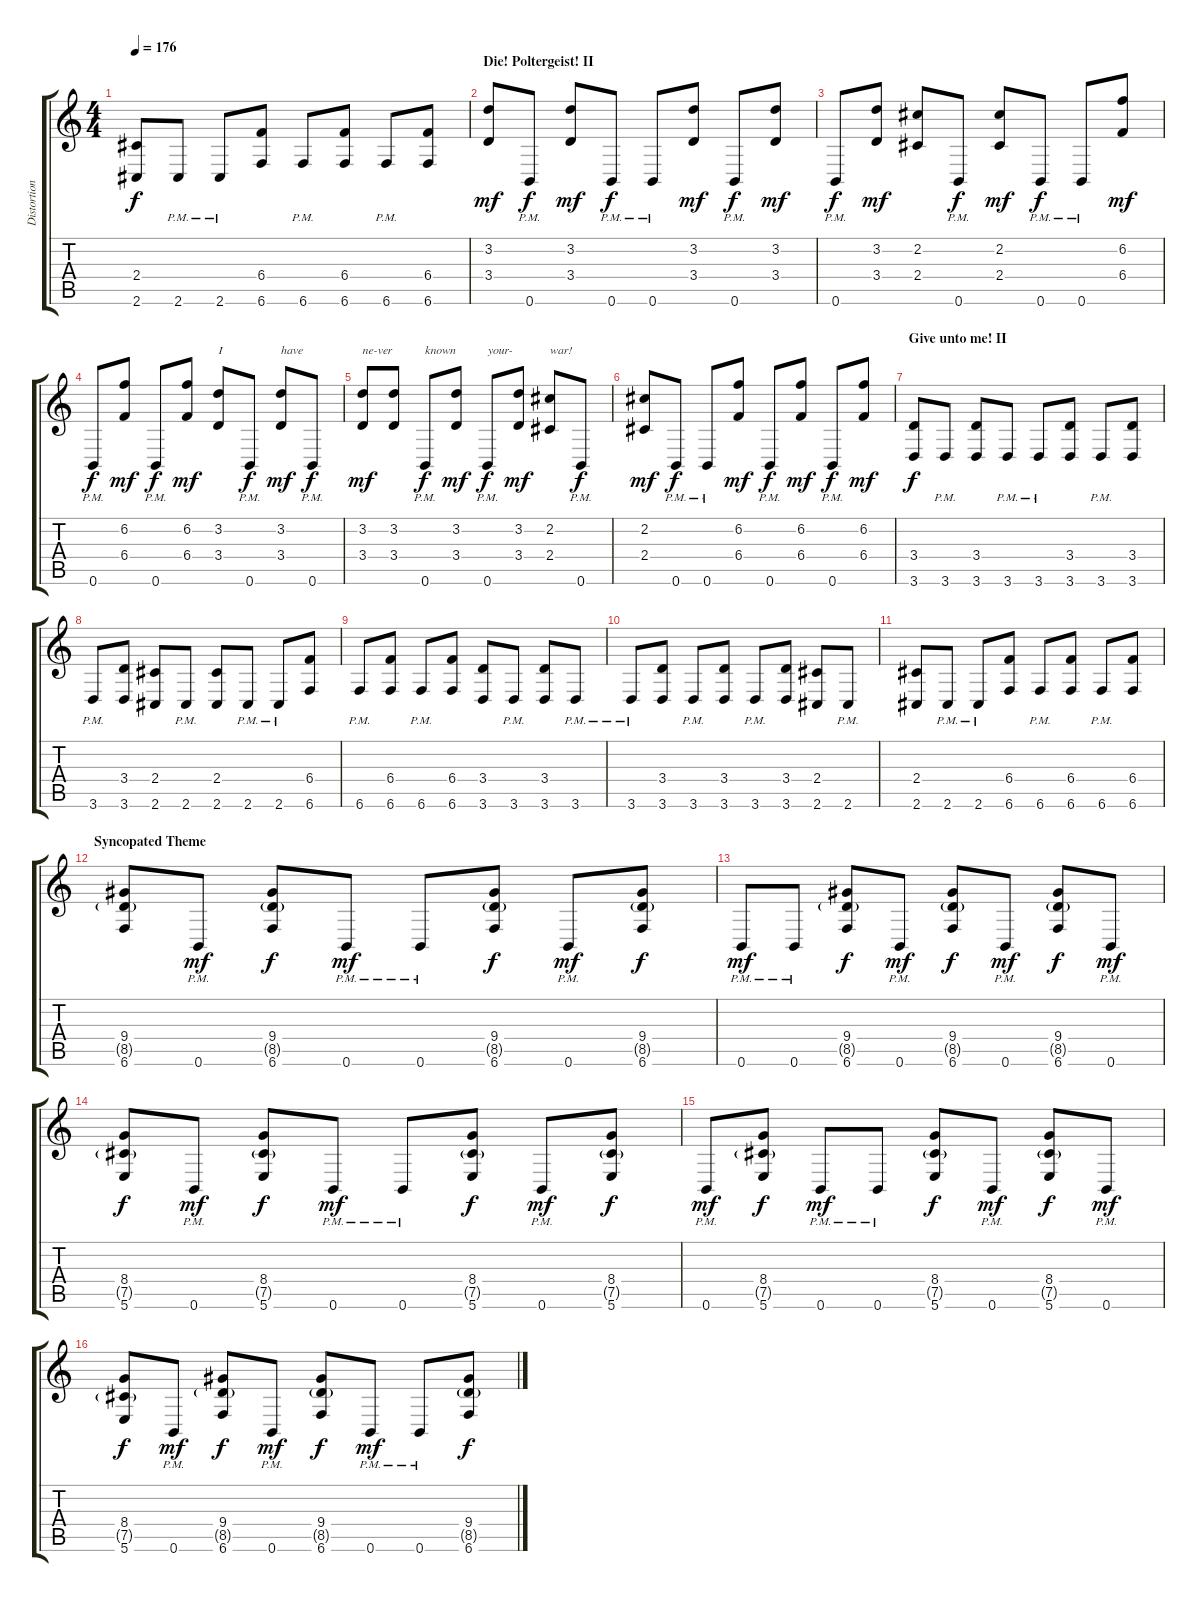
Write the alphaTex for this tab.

\track ("Distortion Guitar" "Distortion") {instrument distortionguitar}
\staff {score tabs}
\tuning (Eb4 B3 Gb3 B2 Gb2 B1) {hide}
\ts (4 4)
\tempo 176
\clef g2
\ks c
(2.4 2.6).8{dy f} 2.6{pm}.8 2.6{pm}.8 (6.4 6.6).8 6.6{pm}.8 (6.4 6.6).8 6.6{pm}.8 (6.4 6.6).8 |
\section ("" "Die! Poltergeist! II")
(3.2 3.4).8{dy mf} 0.6{pm}.8{dy f} (3.2 3.4).8{dy mf} 0.6{pm}.8{dy f} 0.6{pm}.8 (3.2 3.4).8{dy mf} 0.6{pm}.8{dy f} (3.2 3.4).8{dy mf} |
0.6{pm}.8{dy f} (3.2 3.4).8{dy mf} (2.2 2.4).8 0.6{pm}.8{dy f} (2.2 2.4).8{dy mf} 0.6{pm}.8{dy f} 0.6{pm}.8 (6.2 6.4).8{dy mf} |
0.6{pm}.8{dy f} (6.2 6.4).8{dy mf} 0.6{pm}.8{dy f} (6.2 6.4).8{dy mf} (3.2 3.4).8{txt "I"} 0.6{pm}.8{dy f} (3.2 3.4).8{txt "have" dy mf} 0.6{pm}.8{dy f} |
(3.2 3.4).8{txt "ne-ver" dy mf} (3.2 3.4).8 0.6{pm}.8{txt "known" dy f} (3.2 3.4).8{dy mf} 0.6{pm}.8{txt "your-" dy f} (3.2 3.4).8{dy mf} (2.2 2.4).8{txt "war!"} 0.6{pm}.8{dy f} |
(2.2 2.4).8{dy mf} 0.6{pm}.8{dy f} 0.6{pm}.8 (6.2 6.4).8{dy mf} 0.6{pm}.8{dy f} (6.2 6.4).8{dy mf} 0.6{pm}.8{dy f} (6.2 6.4).8{dy mf} |
\section ("" "Give unto me! II")
(3.4 3.6).8{dy f} 3.6{pm}.8 (3.4 3.6).8 3.6{pm}.8 3.6{pm}.8 (3.4 3.6).8 3.6{pm}.8 (3.4 3.6).8 |
3.6{pm}.8 (3.4 3.6).8 (2.4 2.6).8 2.6{pm}.8 (2.4 2.6).8 2.6{pm}.8 2.6{pm}.8 (6.4 6.6).8 |
6.6{pm}.8 (6.4 6.6).8 6.6{pm}.8 (6.4 6.6).8 (3.4 3.6).8 3.6{pm}.8 (3.4 3.6).8 3.6{pm}.8 |
3.6{pm}.8 (3.4 3.6).8 3.6{pm}.8 (3.4 3.6).8 3.6{pm}.8 (3.4 3.6).8 (2.4 2.6).8 2.6{pm}.8 |
(2.4 2.6).8 2.6{pm}.8 2.6{pm}.8 (6.4 6.6).8 6.6{pm}.8 (6.4 6.6).8 6.6{pm}.8 (6.4 6.6).8 |
\section ("" "Syncopated Theme")
(9.4 8.5{g} 6.6).8 0.6{pm}.8{dy mf} (9.4 8.5{g} 6.6).8{dy f} 0.6{pm}.8{dy mf} 0.6{pm}.8 (9.4 8.5{g} 6.6).8{dy f} 0.6{pm}.8{dy mf} (9.4 8.5{g} 6.6).8{dy f} |
0.6{pm}.8{dy mf} 0.6{pm}.8 (9.4 8.5{g} 6.6).8{dy f} 0.6{pm}.8{dy mf} (9.4 8.5{g} 6.6).8{dy f} 0.6{pm}.8{dy mf} (9.4 8.5{g} 6.6).8{dy f} 0.6{pm}.8{dy mf} |
(8.4 7.5{g} 5.6).8{dy f} 0.6{pm}.8{dy mf} (8.4 7.5{g} 5.6).8{dy f} 0.6{pm}.8{dy mf} 0.6{pm}.8 (8.4 7.5{g} 5.6).8{dy f} 0.6{pm}.8{dy mf} (8.4 7.5{g} 5.6).8{dy f} |
0.6{pm}.8{dy mf} (8.4 7.5{g} 5.6).8{dy f} 0.6{pm}.8{dy mf} 0.6{pm}.8 (8.4 7.5{g} 5.6).8{dy f} 0.6{pm}.8{dy mf} (8.4 7.5{g} 5.6).8{dy f} 0.6{pm}.8{dy mf} |
(8.4 7.5{g} 5.6).8{dy f} 0.6{pm}.8{dy mf} (9.4 8.5{g} 6.6).8{dy f} 0.6{pm}.8{dy mf} (9.4 8.5{g} 6.6).8{dy f} 0.6{pm}.8{dy mf} 0.6{pm}.8 (9.4 8.5{g} 6.6).8{dy f}
